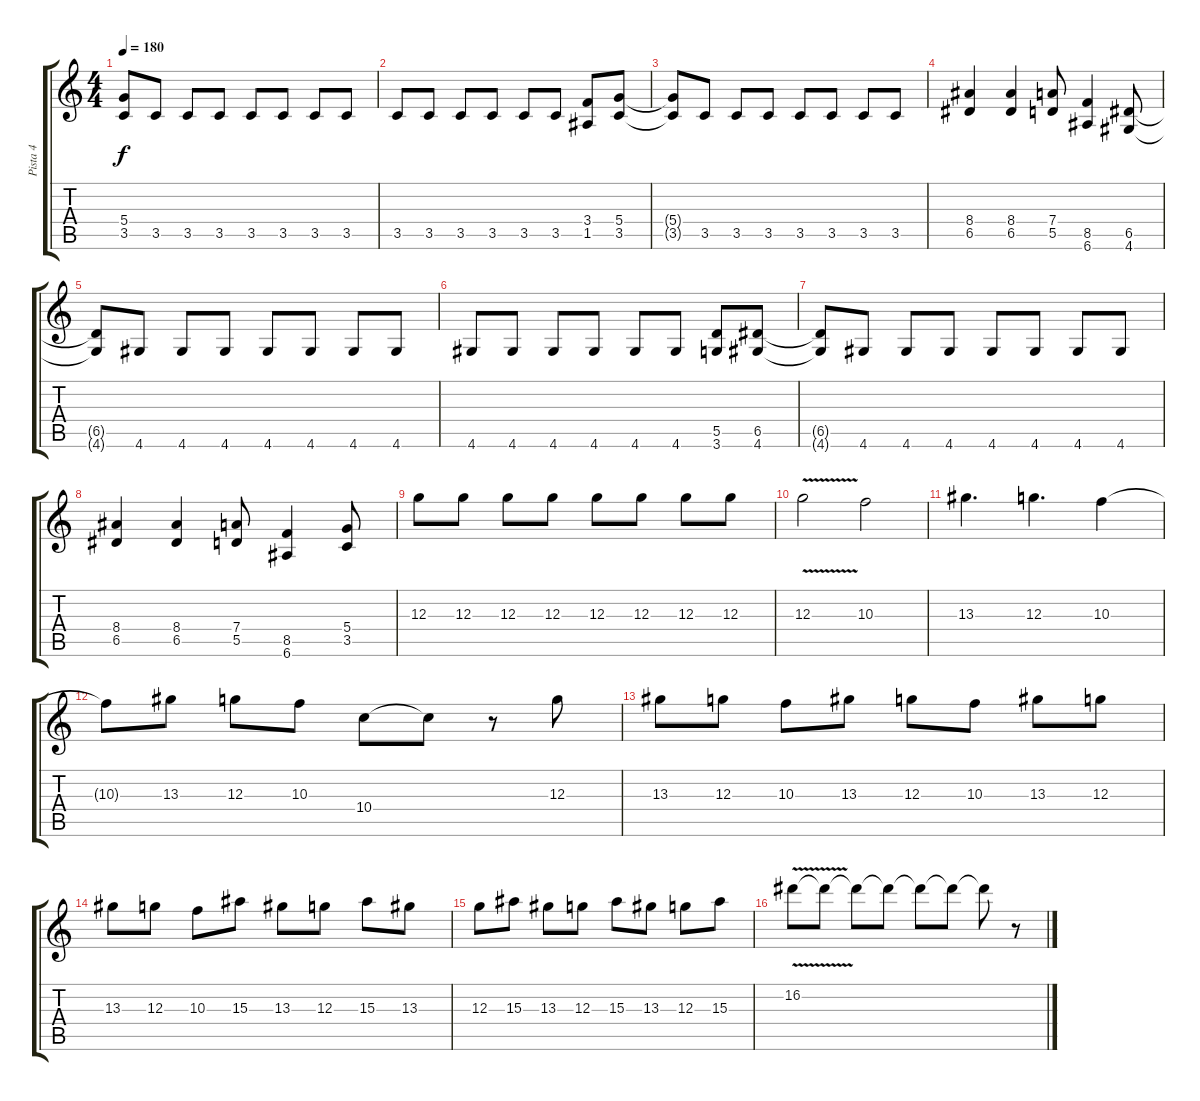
\track ("Pista 4" "Pista 4") {instrument distortionguitar}
\staff {score tabs}
\tuning (E4 B3 G3 D3 A2 E2) {hide}
\ts (4 4)
\tempo 180
\clef g2
\ks c
(5.4{t} 3.5{t}).8{dy f} 3.5.8 3.5.8 3.5.8 3.5.8 3.5.8 3.5.8 3.5.8 |
3.5.8 3.5.8 3.5.8 3.5.8 3.5.8 3.5.8 (3.4 1.5).8 (5.4 3.5).8 |
(5.4{t} 3.5{t}).8 3.5.8 3.5.8 3.5.8 3.5.8 3.5.8 3.5.8 3.5.8 |
(8.4 6.5).4 (8.4 6.5).4 (7.4 5.5).8 (8.5 6.6).4 (6.5 4.6).8 |
(6.5{t} 4.6{t}).8 4.6.8 4.6.8 4.6.8 4.6.8 4.6.8 4.6.8 4.6.8 |
4.6.8 4.6.8 4.6.8 4.6.8 4.6.8 4.6.8 (5.5 3.6).8 (6.5 4.6).8 |
(6.5{t} 4.6{t}).8 4.6.8 4.6.8 4.6.8 4.6.8 4.6.8 4.6.8 4.6.8 |
(8.4 6.5).4 (8.4 6.5).4 (7.4 5.5).8 (8.5 6.6).4 (5.4 3.5).8 |
12.3.8 12.3.8 12.3.8 12.3.8 12.3.8 12.3.8 12.3.8 12.3.8 |
12.3{v}.2 10.3.2 |
13.3.4{d} 12.3.4{d} 10.3.4 |
10.3{t}.8 13.3.8 12.3.8 10.3.8 10.4.8 10.4{t}.8 r.8 12.3.8 |
13.3.8 12.3.8 10.3.8 13.3.8 12.3.8 10.3.8 13.3.8 12.3.8 |
13.3.8 12.3.8 10.3.8 15.3.8 13.3.8 12.3.8 15.3.8 13.3.8 |
12.3.8 15.3.8 13.3.8 12.3.8 15.3.8 13.3.8 12.3.8 15.3.8 |
16.2{v}.8 16.2{t}.8 16.2{t}.8 16.2{t}.8 16.2{t}.8 16.2{t}.8 16.2{t}.8 r.8
